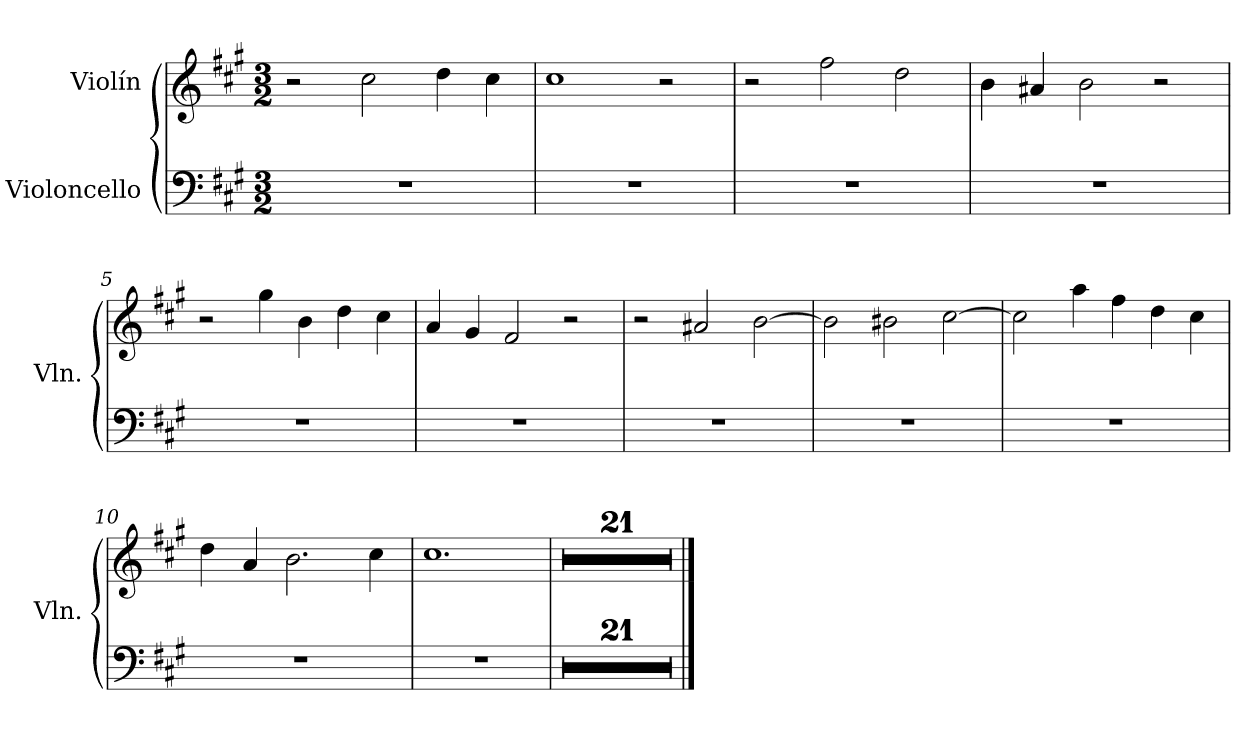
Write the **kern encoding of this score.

**kern	**kern
*part2	*part1
*staff2	*staff1
*I"Violoncello	*I"Violín
*	*I'Vln.
*clefF4	*clefG2
*k[f#c#g#]	*k[f#c#g#]
*M3/2	*M3/2
=1	=1
1.r	2r
.	2cc#\
.	4dd\
.	4cc#\
=2	=2
1.r	1cc#
.	2r
=3	=3
1.r	2r
.	2ff#\
.	2dd\
=4	=4
1.r	4b\
.	4a#X/
.	2b\
.	2r
=5	=5
1.r	2r
.	4gg#\
.	4b\
.	4dd\
.	4cc#\
=6	=6
1.r	4a/
.	4g#/
.	2f#/
.	2r
=7	=7
1.r	2r
.	2a#X/
.	[2b\
!!LO:LB:g=z
=8	=8
1.r	2b\]
.	2b#X\
.	[2cc#\
=9	=9
1.r	2cc#\]
.	4aa\
.	4ff#\
.	4dd\
.	4cc#\
=10	=10
1.r	4dd\
.	4a/
.	2.b\
.	4cc#\
=11	=11
1.r	1.cc#
=12	=12
1.r	1.r
=13	=13
1.r	1.r
=14	=14
1.r	1.r
=15	=15
1.r	1.r
=16	=16
1.r	1.r
=17	=17
1.r	1.r
=18	=18
1.r	1.r
=19	=19
1.r	1.r
=20	=20
1.r	1.r
!!LO:LB:g=z
=21	=21
1.r	1.r
=22	=22
1.r	1.r
=23	=23
1.r	1.r
=24	=24
1.r	1.r
=25	=25
1.r	1.r
=26	=26
1.r	1.r
=27	=27
1.r	1.r
=28	=28
1.r	1.r
=29	=29
1.r	1.r
=30	=30
1.r	1.r
=31	=31
1.r	1.r
=32	=32
1.r	1.r
==	==
*-	*-
